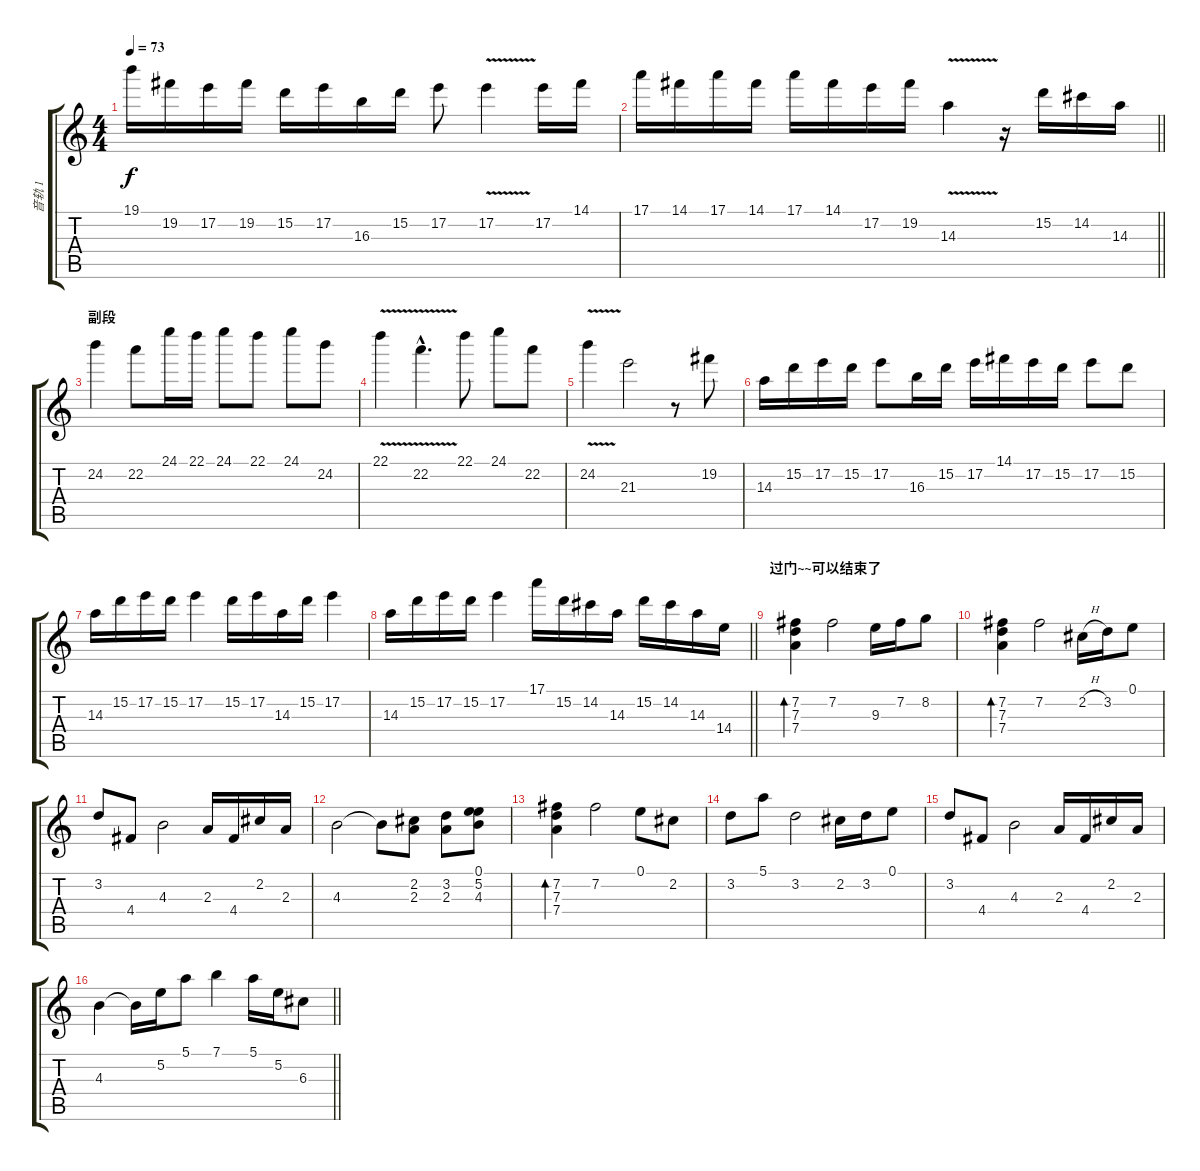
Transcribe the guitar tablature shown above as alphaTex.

\track ("音轨 1" "音轨 1") {instrument electricguitarclean}
\staff {score tabs}
\tuning (E4 B3 G3 D3 A2 E2) {hide}
\ts (4 4)
\tempo 73
\clef g2
\ks c
19.1.16{dy f} 19.2.16 17.2.16 19.2.16 15.2.16 17.2.16 16.3.16 15.2.16 17.2.8 17.2{v}.4 17.2.16 14.1.16 |
\barLineRight lightlight
17.1.16 14.1.16 17.1.16 14.1.16 17.1.16 14.1.16 17.2.16 19.2.16 14.3{v}.4 r.16 15.2.16 14.2.16 14.3.16 |
\section ("" "副段")
24.2.4{volume 10 instrument overdrivenguitar} 22.2.8 24.1.16 22.1.16 24.1.8 22.1.8 24.1.8 24.2.8 |
22.1{v}.4 22.2{v hac}.4{d} 22.1.8 24.1.8 22.2.8 |
24.2{v}.4 21.3.2 r.8 19.2.8 |
14.3.16{volume 12 instrument electricguitarclean} 15.2.16 17.2.16 15.2.16 17.2.8 16.3.16 15.2.16 17.2.16 14.1.16 17.2.16 15.2.16 17.2.8 15.2.8 |
14.3.16 15.2.16 17.2.16 15.2.16 17.2.4 15.2.16 17.2.16 14.3.16 15.2.16 17.2.4 |
\barLineRight lightlight
14.3.16 15.2.16 17.2.16 15.2.16 17.2.4 17.1.16 15.2.16 14.2.16 14.3.16 15.2.16 14.2.16 14.3.16 14.4.16 |
\section ("" "过门~~可以结束了")
(7.2 7.3 7.4).4{bd 120} 7.2.2 9.3.16 7.2.16 8.2.8 |
(7.2 7.3 7.4).4{bd 120} 7.2.2 2.2{h}.16 3.2.16 0.1.8 |
3.2.8 4.4.8 4.3.2 2.3.16 4.4.16 2.2.16 2.3.16 |
4.3.2 4.3{t}.8 (2.2 2.3).8 (3.2 2.3).8 (0.1 5.2 4.3).8 |
(7.2 7.3 7.4).4{bd 120} 7.2.2 0.1.8 2.2.8 |
3.2.8 5.1.8 3.2.2 2.2.16 3.2.16 0.1.8 |
3.2.8 4.4.8 4.3.2 2.3.16 4.4.16 2.2.16 2.3.16 |
\barLineRight lightlight
4.3.4 4.3{t}.16 5.2.16 5.1.8 7.1.4 5.1.16 5.2.16 6.3.8
